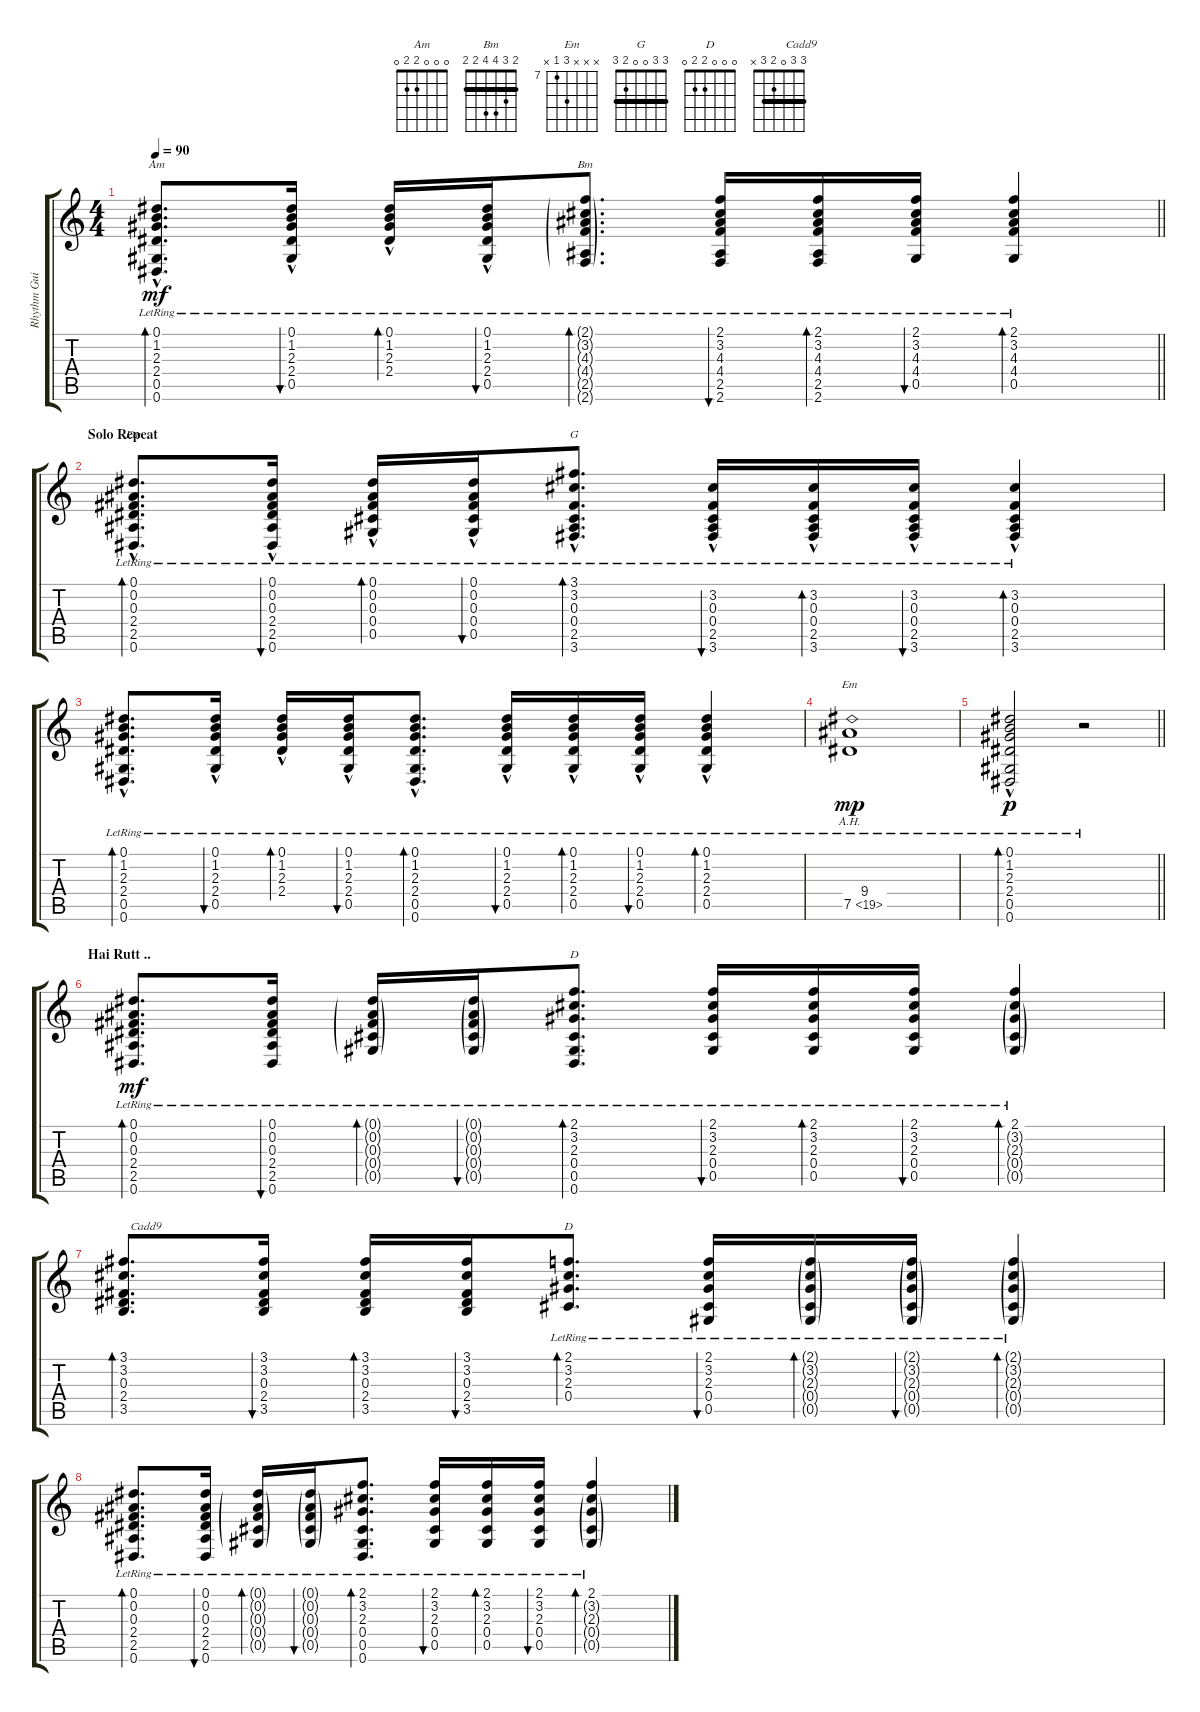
\track ("Rhythm Guitar" "Rhythm Gui") {instrument acousticguitarnylon}
\staff {score tabs}
\tuning (Eb4 Bb3 Gb3 Db3 Ab2 Eb2) {hide}
\chord ("Am" 0 0 0 2 2 0)
\chord ("Bm" 2 3 4 4 2 2) {barre 2}
\chord ("Em" 0 0 0 2 2 0)
\chord ("G" 3 3 0 0 2 3) {barre 3}
\chord ("Em" x x x 9 7 x) {firstfret 7}
\chord ("D" 2 3 2 0 0 0) {barre 2}
\chord ("               Cadd9" 3 3 0 2 3 x) {barre 3}
\chord ("D" 0 0 0 2 2 0)
\ts (4 4)
\tempo 90
\clef g2
\barLineRight lightlight
\ks c
(0.1{hac lr} 1.2{hac lr} 2.3{hac lr} 2.4{hac lr} 0.5{hac lr} 0.6{hac lr}).8{d bd 60 ch "Am" dy mf} (0.1{hac lr} 1.2{hac lr} 2.3{hac lr} 2.4{hac lr} 0.5{hac lr}).16{bu 60} (0.1{hac lr} 1.2{hac lr} 2.3{hac lr} 2.4{hac lr}).16{bd 60} (0.1{hac lr} 1.2{hac lr} 2.3{hac lr} 2.4{hac lr} 0.5{hac lr}).16{bu 60} (2.1{g lr} 3.2{g lr} 4.3{g lr} 4.4{g lr} 2.5{g lr} 2.6{g lr}).8{d bd 60 ch "Bm"} (2.1{lr} 3.2{lr} 4.3{lr} 4.4{lr} 2.5{lr} 2.6).16{bu 60} (2.1{lr} 3.2{lr} 4.3{lr} 4.4{lr} 2.5{lr} 2.6).16{bd 60} (2.1{lr} 3.2{lr} 4.3{lr} 4.4{lr} 0.5{lr}).16{bu 60} (2.1{lr} 3.2{lr} 4.3{lr} 4.4{lr} 0.5{lr}).4{bd 60} |
\section ("" "Solo Repeat")
(0.1{hac lr} 0.2{hac lr} 0.3{hac lr} 2.4{hac lr} 2.5{hac lr} 0.6{hac lr}).8{d bd 60 ch "Em"} (0.1{hac lr} 0.2{hac lr} 0.3{hac lr} 2.4{hac lr} 2.5{hac lr} 0.6{hac lr}).16{bu 60} (0.1{hac lr} 0.2{hac lr} 0.3{hac lr} 0.4{hac lr} 0.5{hac lr}).16{bd 60} (0.1{hac lr} 0.2{hac lr} 0.3{hac lr} 0.4{hac lr} 0.5{hac lr}).16{bu 60} (3.1{hac lr} 3.2{hac lr} 0.3{hac lr} 0.4{hac lr} 2.5{hac lr} 3.6{hac lr}).8{d bd 60 ch "G"} (3.2{hac lr} 0.3{hac lr} 0.4{hac lr} 2.5{hac lr} 3.6{hac lr}).16{bu 60} (3.2{hac lr} 0.3{hac lr} 0.4{hac lr} 2.5{hac lr} 3.6{hac lr}).16{bd 60} (3.2{hac lr} 0.3{hac lr} 0.4{hac lr} 2.5{hac lr} 3.6{hac lr}).16{bu 60} (3.2{hac lr} 0.3{hac lr} 0.4{hac lr} 2.5{hac lr} 3.6{hac lr}).4{bd 60} |
(0.1{hac lr} 1.2{hac lr} 2.3{hac lr} 2.4{hac lr} 0.5{hac lr} 0.6{hac lr}).8{d bd 60} (0.1{hac lr} 1.2{hac lr} 2.3{hac lr} 2.4{hac lr} 0.5{hac lr}).16{bu 60} (0.1{hac lr} 1.2{hac lr} 2.3{hac lr} 2.4{hac lr}).16{bd 60} (0.1{hac lr} 1.2{hac lr} 2.3{hac lr} 2.4{hac lr} 0.5{hac lr}).16{bu 60} (0.1{hac lr} 1.2{hac lr} 2.3{hac lr} 2.4{hac lr} 0.5{hac lr} 0.6{hac lr}).8{d bd 60} (0.1{hac lr} 1.2{hac lr} 2.3{hac lr} 2.4{hac lr} 0.5{hac lr}).16{bu 60} (0.1{hac lr} 1.2{hac lr} 2.3{hac lr} 2.4{hac lr} 0.5{hac lr}).16{bd 60} (0.1{hac lr} 1.2{hac lr} 2.3{hac lr} 2.4{hac lr} 0.5{hac lr}).16{bu 60} (0.1{hac lr} 1.2{hac lr} 2.3{hac lr} 2.4{hac lr} 0.5{hac lr}).4{bd 60} |
(9.4 7.5{ah 12 lr}).1{ch "Em" dy mp volume 10 instrument distortionguitar} |
\barLineRight lightlight
(0.1{hac lr} 1.2{hac lr} 2.3{hac lr} 2.4{hac lr} 0.5{hac lr} 0.6{hac lr}).2{bd 60 dy p} r.2 |
\section ("" "Hai Rutt ..")
(0.1{lr} 0.2{lr} 0.3{lr} 2.4{lr} 2.5{lr} 0.6{lr}).8{d bd 60 dy mf volume 12 instrument acousticguitarnylon} (0.1{lr} 0.2{lr} 0.3{lr} 2.4{lr} 2.5{lr} 0.6{lr}).16{bu 60} (0.1{g lr} 0.2{g lr} 0.3{g lr} 0.4{g lr} 0.5{g lr}).16{bd 60} (0.1{g lr} 0.2{g lr} 0.3{g lr} 0.4{g lr} 0.5{g lr}).16{bu 60} (2.1{lr} 3.2{lr} 2.3{lr} 0.4{lr} 0.5{lr} 0.6{lr}).8{d bd 60 ch "D"} (2.1 3.2{lr} 2.3{lr} 0.4{lr} 0.5).16{bu 60} (2.1 3.2{lr} 2.3{lr} 0.4{lr} 0.5{lr}).16{bd 60} (2.1 3.2{lr} 2.3{lr} 0.4{lr} 0.5{lr}).16{bu 60} (2.1 3.2{g lr} 2.3{g lr} 0.4{g lr} 0.5{g lr}).4{bd 60} |
(3.1 3.2 0.3 2.4 3.5).8{d bd 60 ch "               Cadd9"} (3.1 3.2 0.3 2.4 3.5).16{bu 60} (3.1 3.2 0.3 2.4 3.5).16{bd 60} (3.1 3.2 0.3 2.4 3.5).16{bu 60} (2.1{lr} 3.2{lr} 2.3{lr} 0.4{lr}).8{d bd 60 ch "D"} (2.1{lr} 3.2{lr} 2.3{lr} 0.4{lr} 0.5{lr}).16{bu 60} (2.1{g lr} 3.2{g lr} 2.3{g lr} 0.4{g lr} 0.5{g lr}).16{bd 60} (2.1{g lr} 3.2{g lr} 2.3{g lr} 0.4{g lr} 0.5{g lr}).16{bu 60} (2.1{g} 3.2{g lr} 2.3{g lr} 0.4{g lr} 0.5{g lr}).4{bd 60} |
(0.1{lr} 0.2{lr} 0.3{lr} 2.4{lr} 2.5{lr} 0.6{lr}).8{d bd 60} (0.1{lr} 0.2{lr} 0.3{lr} 2.4{lr} 2.5{lr} 0.6{lr}).16{bu 60} (0.1{g lr} 0.2{g lr} 0.3{g lr} 0.4{g lr} 0.5{g lr}).16{bd 60} (0.1{g lr} 0.2{g lr} 0.3{g lr} 0.4{g lr} 0.5{g lr}).16{bu 60} (2.1{lr} 3.2{lr} 2.3{lr} 0.4{lr} 0.5{lr} 0.6{lr}).8{d bd 60} (2.1 3.2{lr} 2.3{lr} 0.4{lr} 0.5).16{bu 60} (2.1 3.2{lr} 2.3{lr} 0.4{lr} 0.5{lr}).16{bd 60} (2.1 3.2{lr} 2.3{lr} 0.4{lr} 0.5{lr}).16{bu 60} (2.1 3.2{g lr} 2.3{g lr} 0.4{g lr} 0.5{g lr}).4{bd 60}
